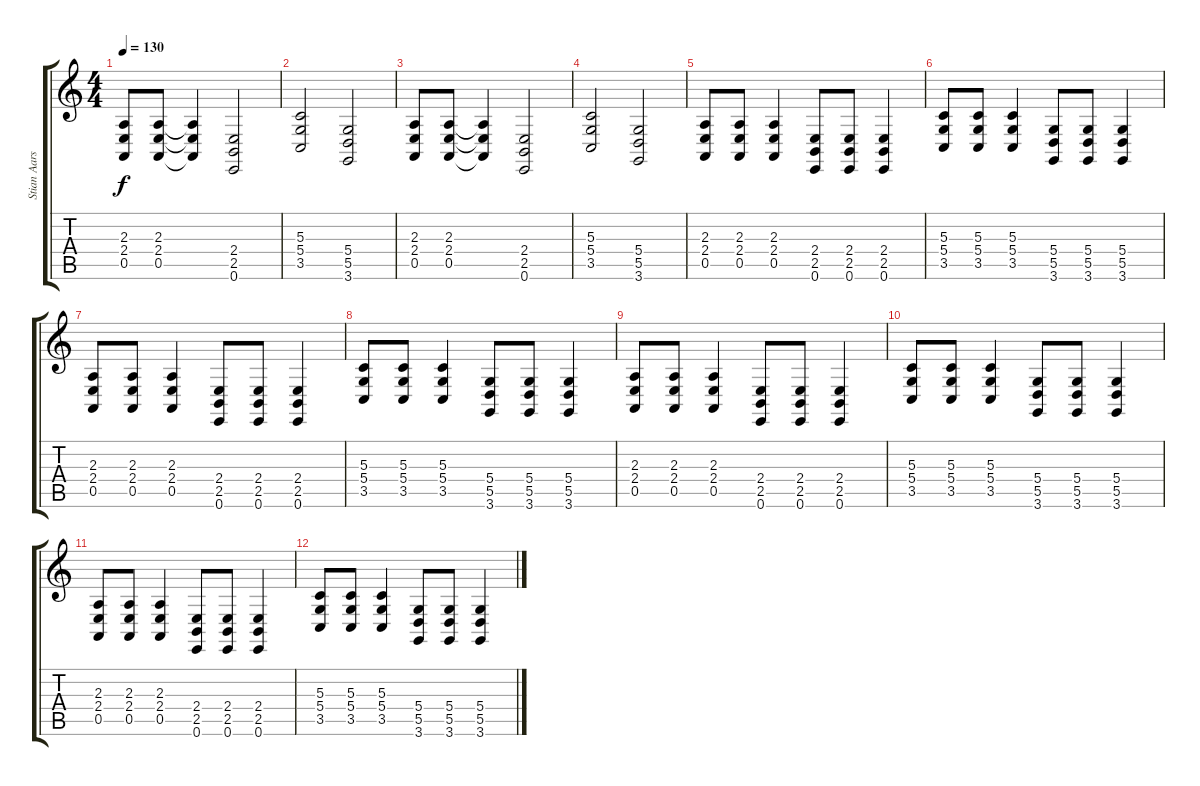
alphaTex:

\track ("Stian Aarstad 2" "Stian Aars") {instrument pad7halo}
\staff {score tabs}
\tuning (E4 B3 G3 D3 A2 E2) {hide}
\ts (4 4)
\tempo 130
\clef g2
\ks c
(2.3 2.4 0.5).8{dy f} (2.3 2.4 0.5).8 (2.3{t} 2.4{t} 0.5{t}).4 (2.4 2.5 0.6).2 |
(5.3 5.4 3.5).2 (5.4 5.5 3.6).2 |
(2.3 2.4 0.5).8 (2.3 2.4 0.5).8 (2.3{t} 2.4{t} 0.5{t}).4 (2.4 2.5 0.6).2 |
(5.3 5.4 3.5).2 (5.4 5.5 3.6).2 |
(2.3 2.4 0.5).8 (2.3 2.4 0.5).8 (2.3 2.4 0.5).4 (2.4 2.5 0.6).8 (2.4 2.5 0.6).8 (2.4 2.5 0.6).4 |
(5.3 5.4 3.5).8 (5.3 5.4 3.5).8 (5.3 5.4 3.5).4 (5.4 5.5 3.6).8 (5.4 5.5 3.6).8 (5.4 5.5 3.6).4 |
(2.3 2.4 0.5).8 (2.3 2.4 0.5).8 (2.3 2.4 0.5).4 (2.4 2.5 0.6).8 (2.4 2.5 0.6).8 (2.4 2.5 0.6).4 |
(5.3 5.4 3.5).8 (5.3 5.4 3.5).8 (5.3 5.4 3.5).4 (5.4 5.5 3.6).8 (5.4 5.5 3.6).8 (5.4 5.5 3.6).4 |
(2.3 2.4 0.5).8 (2.3 2.4 0.5).8 (2.3 2.4 0.5).4 (2.4 2.5 0.6).8 (2.4 2.5 0.6).8 (2.4 2.5 0.6).4 |
(5.3 5.4 3.5).8 (5.3 5.4 3.5).8 (5.3 5.4 3.5).4 (5.4 5.5 3.6).8 (5.4 5.5 3.6).8 (5.4 5.5 3.6).4 |
(2.3 2.4 0.5).8 (2.3 2.4 0.5).8 (2.3 2.4 0.5).4 (2.4 2.5 0.6).8 (2.4 2.5 0.6).8 (2.4 2.5 0.6).4 |
(5.3 5.4 3.5).8 (5.3 5.4 3.5).8 (5.3 5.4 3.5).4 (5.4 5.5 3.6).8 (5.4 5.5 3.6).8 (5.4 5.5 3.6).4
